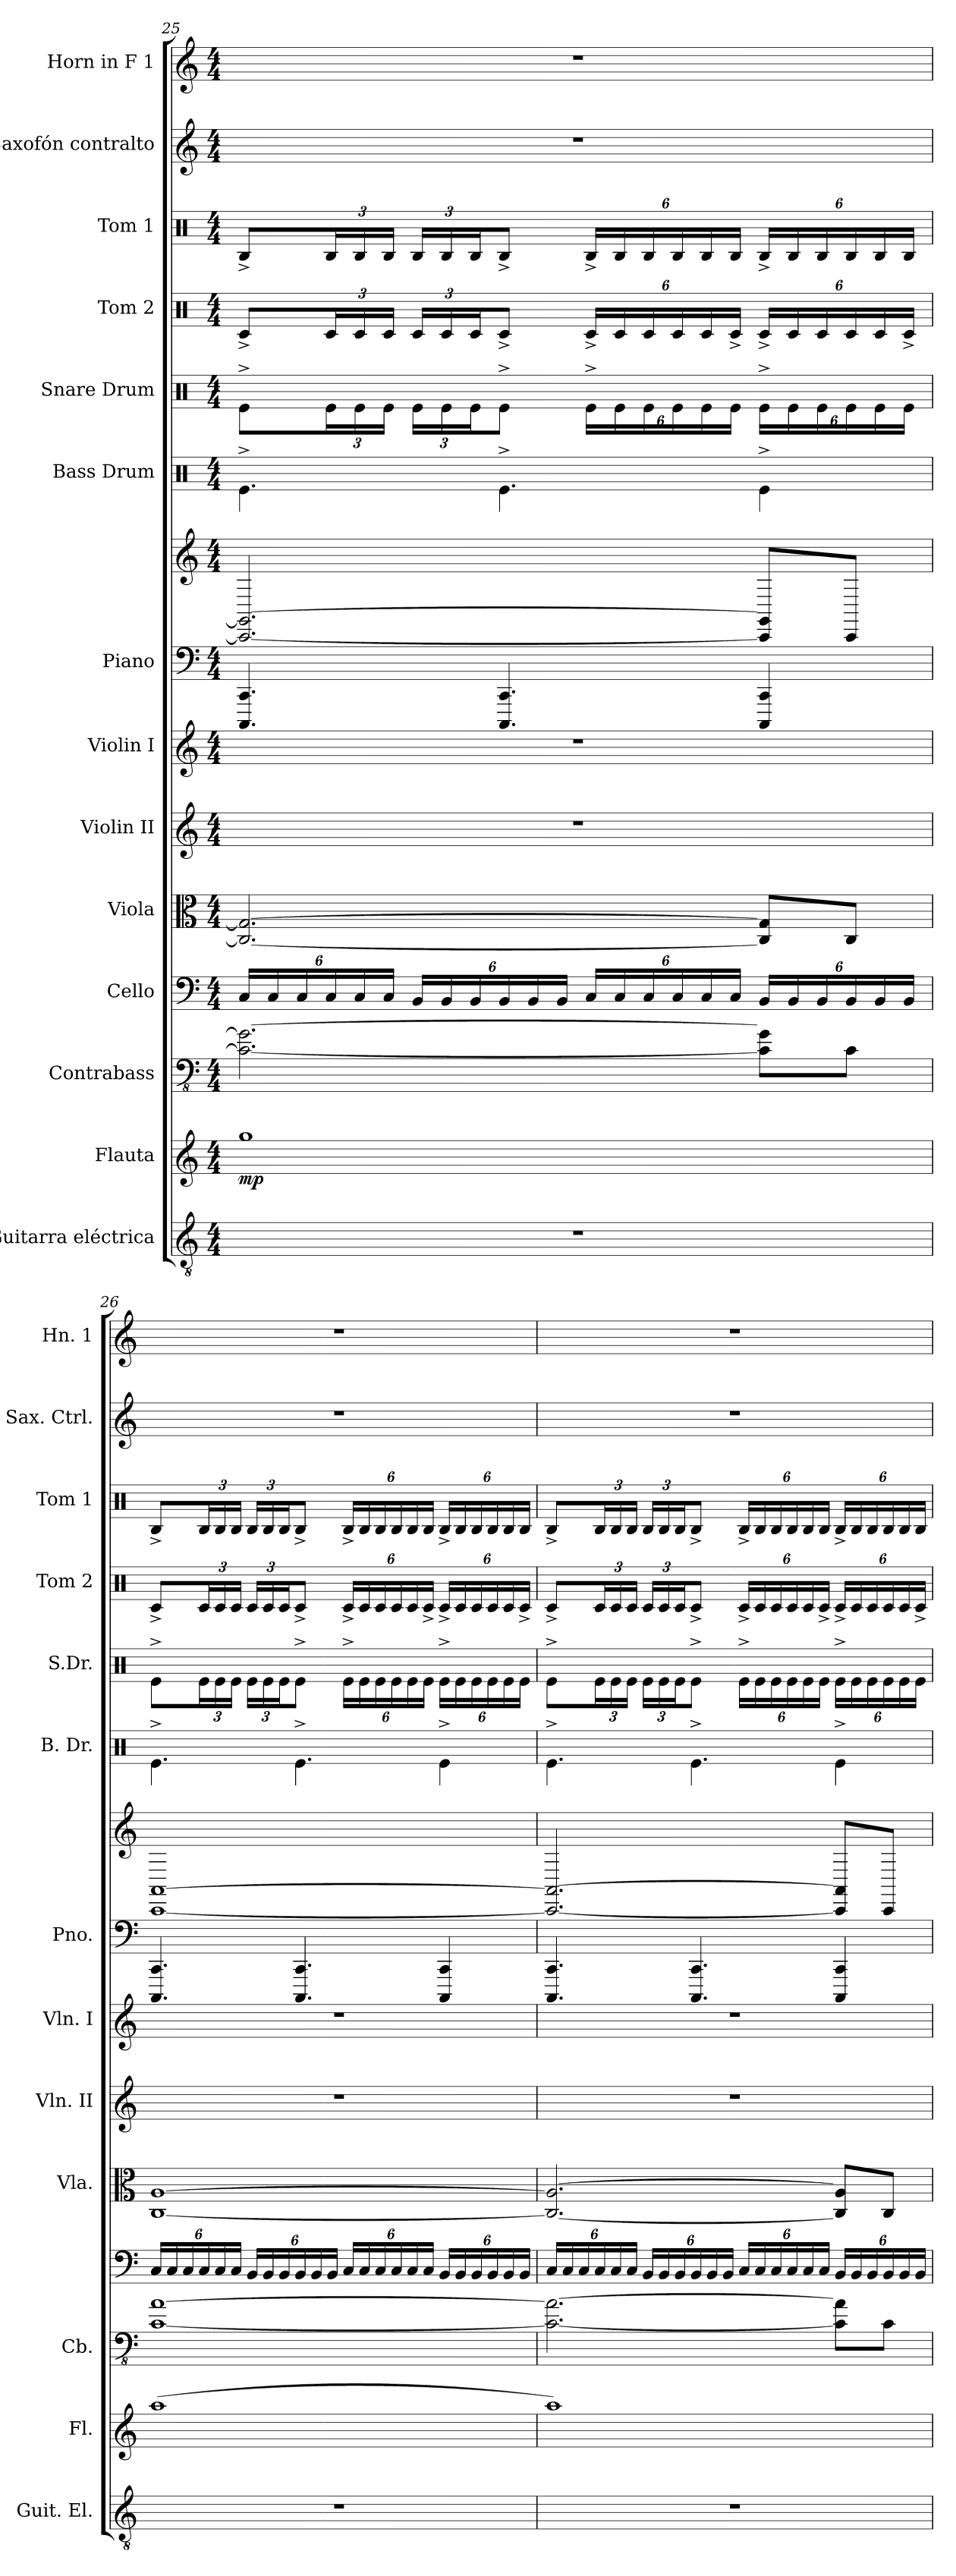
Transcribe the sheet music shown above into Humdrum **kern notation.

**kern	**kern	**dynam	**kern	**kern	**kern	**kern	**kern	**kern	**kern	**kern	**kern	**kern	**kern	**kern	**kern
*part14	*part13	*part13	*part12	*part11	*part10	*part9	*part8	*part7	*part7	*part6	*part5	*part4	*part3	*part2	*part1
*staff15	*staff14	*staff14	*staff13	*staff12	*staff11	*staff10	*staff9	*staff8	*staff7	*staff6	*staff5	*staff4	*staff3	*staff2	*staff1
*I"Guitarra eléctrica	*I"Flauta	*	*I"Contrabass	*I"Cello	*I"Viola	*I"Violin II	*I"Violin I	*I"Piano	*	*I"Bass Drum	*I"Snare Drum	*I"Tom 2	*I"Tom 1	*I"Saxofón contralto	*I"Horn in F 1
*I'Guit. El.	*I'Fl.	*	*I'Cb.	*	*I'Vla.	*I'Vln. II	*I'Vln. I	*I'Pno.	*	*I'B. Dr.	*I'S.Dr.	*I'Tom 2	*I'Tom 1	*I'Sax. Ctrl.	*I'Hn. 1
*clefGv2	*clefG2	*	*clefFv4	*clefF4	*clefC3	*clefG2	*clefG2	*clefF4	*clefG2	*clefX	*clefX	*clefX	*clefX	*clefG2	*clefG2
*	*	*	*ITrd7c12	*	*	*	*	*	*	*	*	*	*	*ITrd5c9	*ITrd4c7
*k[]	*k[]	*	*k[]	*k[]	*k[]	*k[]	*k[]	*k[]	*k[]	*k[]	*k[]	*k[]	*k[]	*k[b-e-a-]	*k[b-]
*M4/4	*M4/4	*	*M4/4	*M4/4	*M4/4	*M4/4	*M4/4	*M4/4	*M4/4	*M4/4	*M4/4	*M4/4	*M4/4	*M4/4	*M4/4
*	*	*	*	*Xbrackettup	*	*	*	*	*	*	*	*	*	*	*
=25	=25	=25	=25	=25	=25	=25	=25	=25	=25	=25	=25	=25	=25	=25	=25
!	!	!LO:DY:b	!	!	!	!	!	!	!	!	!	!	!	!	!
1r	1gg	mp	2.CC\_ 2.GG\_	24C/LL	2.C/_ 2.G/_	1r	1r	4.CCC/ 4.CC/	2.CC/_ 2.GG/_	4.Re^\	8Re^\L	8Rc^/L	8RB^/L	1r	1r
.	.	.	.	24C/	.	.	.	.	.	.	.	.	.	.	.
.	.	.	.	24C/	.	.	.	.	.	.	.	.	.	.	.
*	*	*	*	*	*	*	*	*	*	*	*Xbrackettup	*Xbrackettup	*Xbrackettup	*	*
.	.	.	.	24C/	.	.	.	.	.	.	24Re\L	24Rc/L	24RB/L	.	.
.	.	.	.	24C/	.	.	.	.	.	.	24Re\	24Rc/	24RB/	.	.
.	.	.	.	24C/JJ	.	.	.	.	.	.	24Re\JJ	24Rc/JJ	24RB/JJ	.	.
.	.	.	.	24BB/LL	.	.	.	.	.	.	24Re\LL	24Rc/LL	24RB/LL	.	.
.	.	.	.	24BB/	.	.	.	.	.	.	24Re\	24Rc/	24RB/	.	.
.	.	.	.	24BB/	.	.	.	.	.	.	24Re\J	24Rc/J	24RB/J	.	.
.	.	.	.	24BB/	.	.	.	4.CCC/ 4.CC/	.	4.Re^\	8Re^\J	8Rc^/J	8RB^/J	.	.
.	.	.	.	24BB/	.	.	.	.	.	.	.	.	.	.	.
.	.	.	.	24BB/JJ	.	.	.	.	.	.	.	.	.	.	.
.	.	.	.	24C/LL	.	.	.	.	.	.	24Re^\LL	24Rc^/LL	24RB^/LL	.	.
.	.	.	.	24C/	.	.	.	.	.	.	24Re\	24Rc/	24RB/	.	.
.	.	.	.	24C/	.	.	.	.	.	.	24Re\	24Rc/	24RB/	.	.
.	.	.	.	24C/	.	.	.	.	.	.	24Re\	24Rc/	24RB/	.	.
.	.	.	.	24C/	.	.	.	.	.	.	24Re\	24Rc/	24RB/	.	.
.	.	.	.	24C/JJ	.	.	.	.	.	.	24Re\JJ	24Rc^/JJ	24RB/JJ	.	.
.	.	.	8CC\] 8GG\]L	24BB/LL	8C/] 8G/]L	.	.	4CCC/ 4CC/	8CC/] 8GG/]L	4Re^\	24Re^\LL	24Rc^/LL	24RB^/LL	.	.
.	.	.	.	24BB/	.	.	.	.	.	.	24Re\	24Rc/	24RB/	.	.
.	.	.	.	24BB/	.	.	.	.	.	.	24Re\	24Rc/	24RB/	.	.
.	.	.	8CC\J	24BB/	8C/J	.	.	.	8CC/J	.	24Re\	24Rc/	24RB/	.	.
.	.	.	.	24BB/	.	.	.	.	.	.	24Re\	24Rc/	24RB/	.	.
.	.	.	.	24BB/JJ	.	.	.	.	.	.	24Re\JJ	24Rc^/JJ	24RB/JJ	.	.
!!LO:PB:g=z
=26	=26	=26	=26	=26	=26	=26	=26	=26	=26	=26	=26	=26	=26	=26	=26
1r	(>1aa	.	[1CC [1AA	24C/LL	[1C [1A	1r	1r	4.CCC/ 4.CC/	[1CC [1AA	4.Re^\	8Re^\L	8Rc^/L	8RB^/L	1r	1r
.	.	.	.	24C/	.	.	.	.	.	.	.	.	.	.	.
.	.	.	.	24C/	.	.	.	.	.	.	.	.	.	.	.
.	.	.	.	24C/	.	.	.	.	.	.	24Re\L	24Rc/L	24RB/L	.	.
.	.	.	.	24C/	.	.	.	.	.	.	24Re\	24Rc/	24RB/	.	.
.	.	.	.	24C/JJ	.	.	.	.	.	.	24Re\JJ	24Rc/JJ	24RB/JJ	.	.
.	.	.	.	24BB/LL	.	.	.	.	.	.	24Re\LL	24Rc/LL	24RB/LL	.	.
.	.	.	.	24BB/	.	.	.	.	.	.	24Re\	24Rc/	24RB/	.	.
.	.	.	.	24BB/	.	.	.	.	.	.	24Re\J	24Rc/J	24RB/J	.	.
.	.	.	.	24BB/	.	.	.	4.CCC/ 4.CC/	.	4.Re^\	8Re^\J	8Rc^/J	8RB^/J	.	.
.	.	.	.	24BB/	.	.	.	.	.	.	.	.	.	.	.
.	.	.	.	24BB/JJ	.	.	.	.	.	.	.	.	.	.	.
.	.	.	.	24C/LL	.	.	.	.	.	.	24Re^\LL	24Rc^/LL	24RB^/LL	.	.
.	.	.	.	24C/	.	.	.	.	.	.	24Re\	24Rc/	24RB/	.	.
.	.	.	.	24C/	.	.	.	.	.	.	24Re\	24Rc/	24RB/	.	.
.	.	.	.	24C/	.	.	.	.	.	.	24Re\	24Rc/	24RB/	.	.
.	.	.	.	24C/	.	.	.	.	.	.	24Re\	24Rc/	24RB/	.	.
.	.	.	.	24C/JJ	.	.	.	.	.	.	24Re\JJ	24Rc^/JJ	24RB/JJ	.	.
.	.	.	.	24BB/LL	.	.	.	4CCC/ 4CC/	.	4Re^\	24Re^\LL	24Rc^/LL	24RB^/LL	.	.
.	.	.	.	24BB/	.	.	.	.	.	.	24Re\	24Rc/	24RB/	.	.
.	.	.	.	24BB/	.	.	.	.	.	.	24Re\	24Rc/	24RB/	.	.
.	.	.	.	24BB/	.	.	.	.	.	.	24Re\	24Rc/	24RB/	.	.
.	.	.	.	24BB/	.	.	.	.	.	.	24Re\	24Rc/	24RB/	.	.
.	.	.	.	24BB/JJ	.	.	.	.	.	.	24Re\JJ	24Rc^/JJ	24RB/JJ	.	.
=27	=27	=27	=27	=27	=27	=27	=27	=27	=27	=27	=27	=27	=27	=27	=27
1r	1aa)	.	2.CC\_ 2.AA\_	24C/LL	2.C/_ 2.A/_	1r	1r	4.CCC/ 4.CC/	2.CC/_ 2.AA/_	4.Re^\	8Re^\L	8Rc^/L	8RB^/L	1r	1r
.	.	.	.	24C/	.	.	.	.	.	.	.	.	.	.	.
.	.	.	.	24C/	.	.	.	.	.	.	.	.	.	.	.
.	.	.	.	24C/	.	.	.	.	.	.	24Re\L	24Rc/L	24RB/L	.	.
.	.	.	.	24C/	.	.	.	.	.	.	24Re\	24Rc/	24RB/	.	.
.	.	.	.	24C/JJ	.	.	.	.	.	.	24Re\JJ	24Rc/JJ	24RB/JJ	.	.
.	.	.	.	24BB/LL	.	.	.	.	.	.	24Re\LL	24Rc/LL	24RB/LL	.	.
.	.	.	.	24BB/	.	.	.	.	.	.	24Re\	24Rc/	24RB/	.	.
.	.	.	.	24BB/	.	.	.	.	.	.	24Re\J	24Rc/J	24RB/J	.	.
.	.	.	.	24BB/	.	.	.	4.CCC/ 4.CC/	.	4.Re^\	8Re^\J	8Rc^/J	8RB^/J	.	.
.	.	.	.	24BB/	.	.	.	.	.	.	.	.	.	.	.
.	.	.	.	24BB/JJ	.	.	.	.	.	.	.	.	.	.	.
.	.	.	.	24C/LL	.	.	.	.	.	.	24Re^\LL	24Rc^/LL	24RB^/LL	.	.
.	.	.	.	24C/	.	.	.	.	.	.	24Re\	24Rc/	24RB/	.	.
.	.	.	.	24C/	.	.	.	.	.	.	24Re\	24Rc/	24RB/	.	.
.	.	.	.	24C/	.	.	.	.	.	.	24Re\	24Rc/	24RB/	.	.
.	.	.	.	24C/	.	.	.	.	.	.	24Re\	24Rc/	24RB/	.	.
.	.	.	.	24C/JJ	.	.	.	.	.	.	24Re\JJ	24Rc^/JJ	24RB/JJ	.	.
.	.	.	8CC\] 8AA\]L	24BB/LL	8C/] 8A/]L	.	.	4CCC/ 4CC/	8CC/] 8AA/]L	4Re^\	24Re^\LL	24Rc^/LL	24RB^/LL	.	.
.	.	.	.	24BB/	.	.	.	.	.	.	24Re\	24Rc/	24RB/	.	.
.	.	.	.	24BB/	.	.	.	.	.	.	24Re\	24Rc/	24RB/	.	.
.	.	.	8CC\J	24BB/	8C/J	.	.	.	8CC/J	.	24Re\	24Rc/	24RB/	.	.
.	.	.	.	24BB/	.	.	.	.	.	.	24Re\	24Rc/	24RB/	.	.
.	.	.	.	24BB/JJ	.	.	.	.	.	.	24Re\JJ	24Rc^/JJ	24RB/JJ	.	.
=	=	=	=	=	=	=	=	=	=	=	=	=	=	=	=
*-	*-	*-	*-	*-	*-	*-	*-	*-	*-	*-	*-	*-	*-	*-	*-
